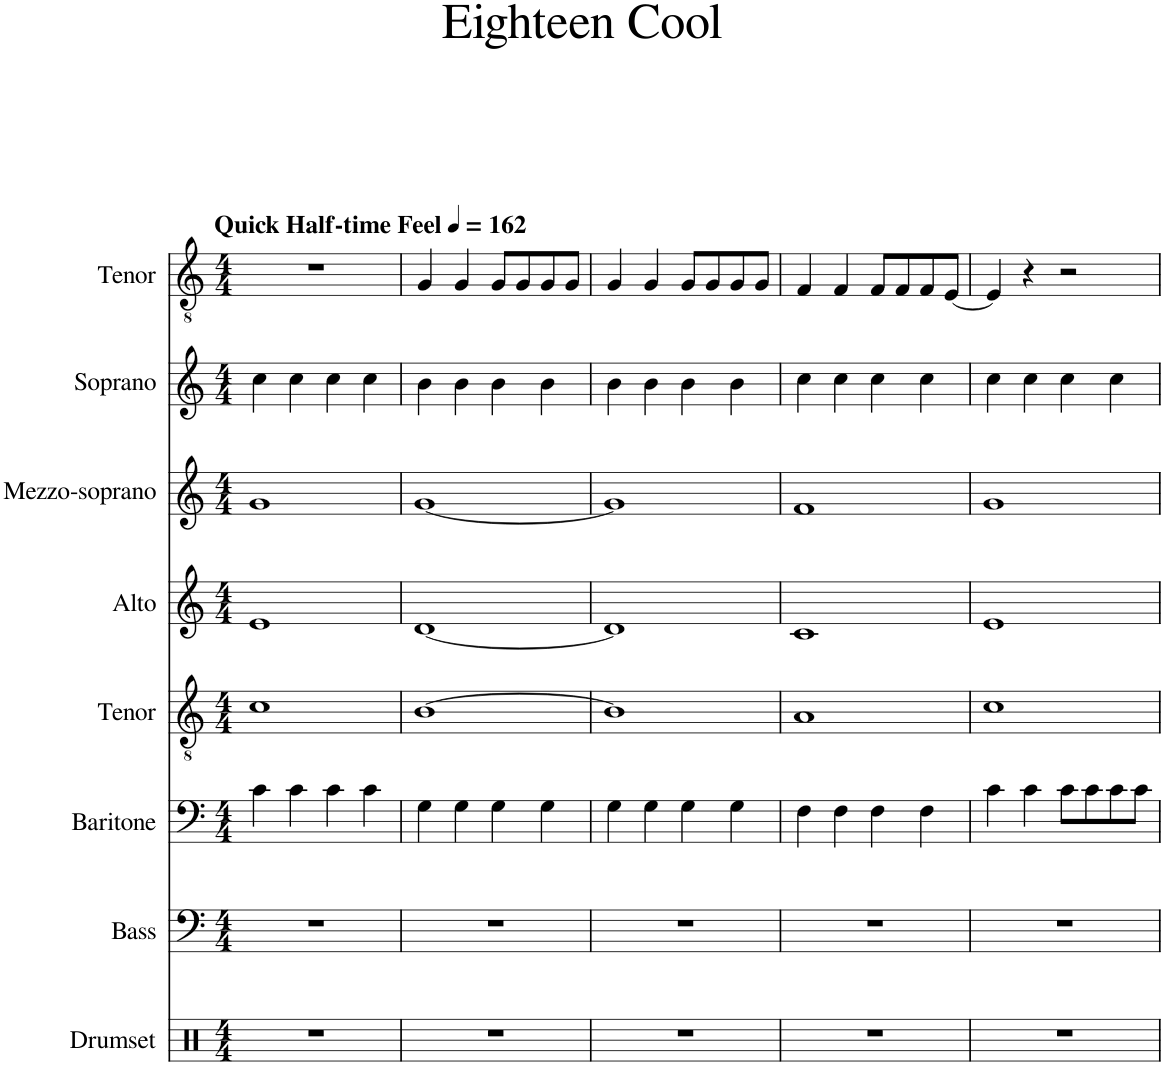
**kern	**kern	**kern	**kern	**kern	**kern	**kern	**kern
*part8	*part7	*part6	*part5	*part4	*part3	*part2	*part1
*staff8	*staff7	*staff6	*staff5	*staff4	*staff3	*staff2	*staff1
*I"Drumset	*I"Bass	*I"Baritone	*I"Tenor	*I"Alto	*I"Mezzo-soprano	*I"Soprano	*I"Tenor
*I'Drs.	*I'B.	*I'Bar.	*I'T.	*I'A.	*I'Mzs.	*I'S.	*I'T.
*clefX	*clefF4	*clefF4	*clefGv2	*clefG2	*clefG2	*clefG2	*clefGv2
*k[]	*k[]	*k[]	*k[]	*k[]	*k[]	*k[]	*k[]
*M4/4	*M4/4	*M4/4	*M4/4	*M4/4	*M4/4	*M4/4	*M4/4
*MM162	*MM162	*MM162	*MM162	*MM162	*MM162	*MM162	*MM162
=1	=1	=1	=1	=1	=1	=1	=1
!	!	!	!	!	!	!	!LO:TX:a:B:t=Quick Half-time Feel
1r	1r	4c\	1c	1e	1g	4cc\	1r
.	.	4c\	.	.	.	4cc\	.
.	.	4c\	.	.	.	4cc\	.
.	.	4c\	.	.	.	4cc\	.
=2	=2	=2	=2	=2	=2	=2	=2
1r	1r	4G\	[1B	[1d	[1g	4b\	4G/
.	.	4G\	.	.	.	4b\	4G/
.	.	4G\	.	.	.	4b\	8G/L
.	.	.	.	.	.	.	8G/
.	.	4G\	.	.	.	4b\	8G/
.	.	.	.	.	.	.	8G/J
=3	=3	=3	=3	=3	=3	=3	=3
1r	1r	4G\	1B]	1d]	1g]	4b\	4G/
.	.	4G\	.	.	.	4b\	4G/
.	.	4G\	.	.	.	4b\	8G/L
.	.	.	.	.	.	.	8G/
.	.	4G\	.	.	.	4b\	8G/
.	.	.	.	.	.	.	8G/J
=4	=4	=4	=4	=4	=4	=4	=4
1r	1r	4F\	1A	1c	1f	4cc\	4F/
.	.	4F\	.	.	.	4cc\	4F/
.	.	4F\	.	.	.	4cc\	8F/L
.	.	.	.	.	.	.	8F/
.	.	4F\	.	.	.	4cc\	8F/
.	.	.	.	.	.	.	[8E/J
=5	=5	=5	=5	=5	=5	=5	=5
1r	1r	4c\	1c	1e	1g	4cc\	4E/]
.	.	4c\	.	.	.	4cc\	4r
.	.	8c\L	.	.	.	4cc\	2r
.	.	8c\	.	.	.	.	.
.	.	8c\	.	.	.	4cc\	.
.	.	8c\J	.	.	.	.	.
=	=	=	=	=	=	=	=
*-	*-	*-	*-	*-	*-	*-	*-
